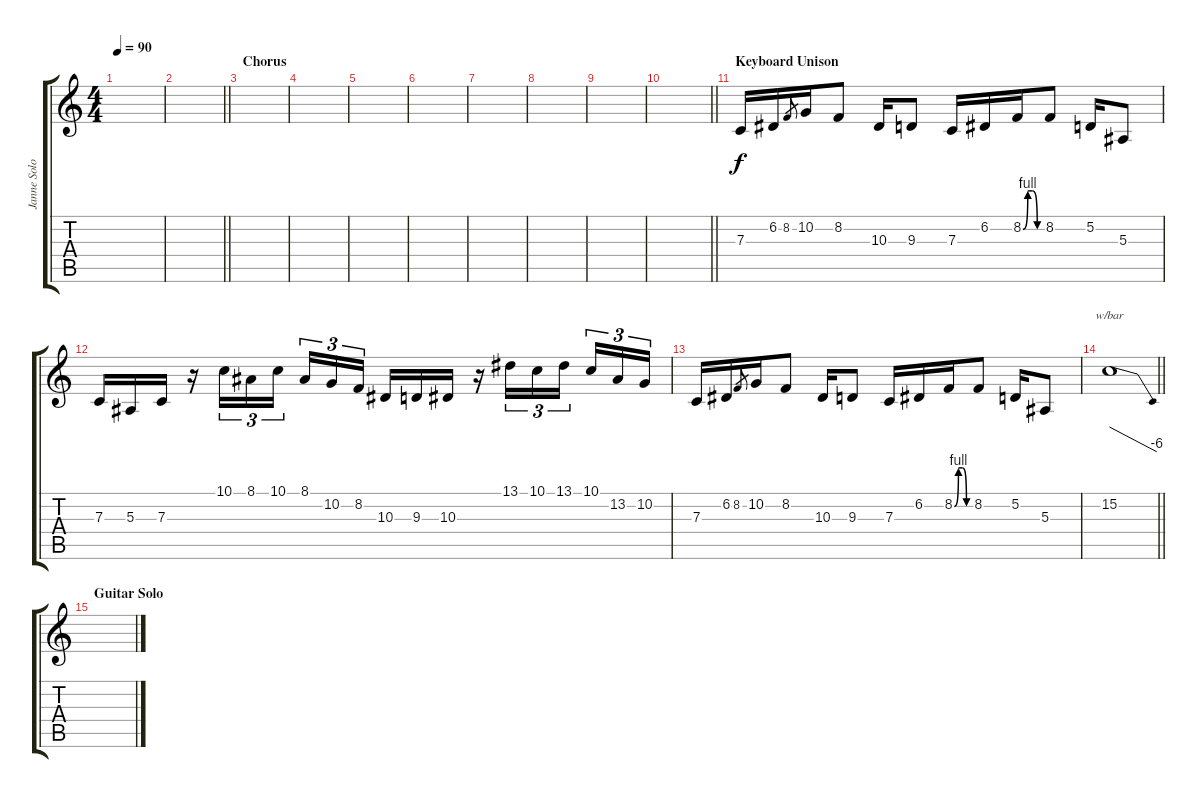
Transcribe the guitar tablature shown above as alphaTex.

\track ("Janne Solo" "Janne Solo") {instrument lead1square}
\staff {score tabs}
\tuning (D4 A3 F3 C3 G2 C2) {hide}
\ts (4 4)
\tempo 90
\clef g2
\ks c
|
\barLineRight lightlight
|
\section ("" "Chorus")
|
|
|
|
|
|
|
\barLineRight lightlight
|
\section ("" "Keyboard Unison")
7.3.16{instrument lead1square} 6.2.16 8.2.8{gr} 10.2.16 8.2.8 10.3.16 9.3.8 7.3.16 6.2.16 8.2{be (custom 0 0 15 4 30 4 45 0 60 0)}.16 8.2.8 5.2.16 5.3.8 |
7.3.16 5.3.16 7.3.16 r.16 10.1.16{tu (3 2)} 8.1.16{tu (3 2)} 10.1.16{tu (3 2)} 8.1.16{tu (3 2)} 10.2.16{tu (3 2)} 8.2.16{tu (3 2)} 10.3.16 9.3.16 10.3.16 r.16 13.1.16{tu (3 2)} 10.1.16{tu (3 2)} 13.1.16{tu (3 2)} 10.1.16{tu (3 2)} 13.2.16{tu (3 2)} 10.2.16{tu (3 2)} |
7.3.16 6.2.16 8.2.8{gr} 10.2.16 8.2.8 10.3.16 9.3.8 7.3.16 6.2.16 8.2{be (custom 0 0 15 4 30 4 45 0 60 0)}.16 8.2.8 5.2.16 5.3.8 |
\barLineRight lightlight
15.2.1{tbe (dive default 0 0 60 -24)} |
\section ("" "Guitar Solo")
